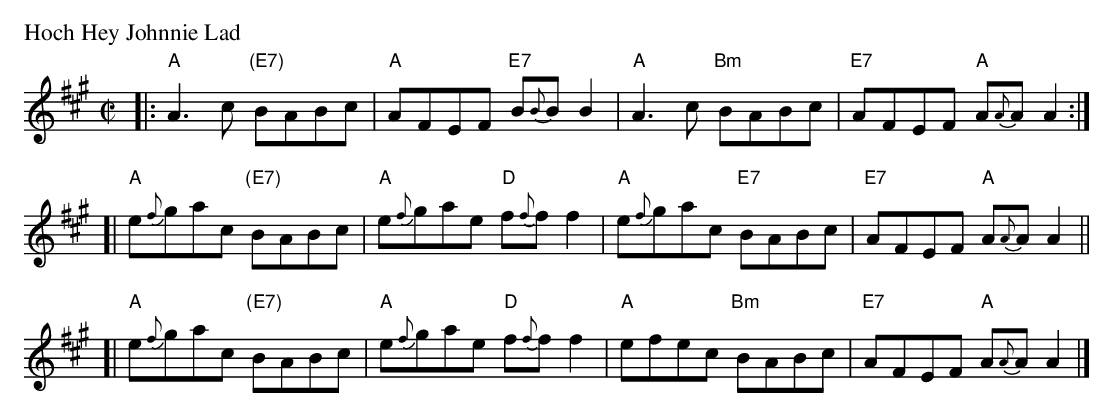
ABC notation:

X:1
P: Hoch Hey Johnnie Lad
M: C|
L: 1/8
K: A
|: "A"A3c "(E7)"BABc | "A"AFEF "E7"B{B}BB2 | "A"A3c "Bm"BABc | "E7"AFEF "A"A{A}AA2 :|
[| "A"e{f}gac "(E7)"BABc | "A"e{f}gae "D"f{f}ff2 | "A"e{f}gac "E7"BABc | "E7"AFEF "A"A{A}AA2 ||
[| "A"e{f}gac "(E7)"BABc | "A"e{f}gae "D"f{f}ff2 | "A"efec "Bm"BABc | "E7"AFEF "A"A{A}AA2 |]
